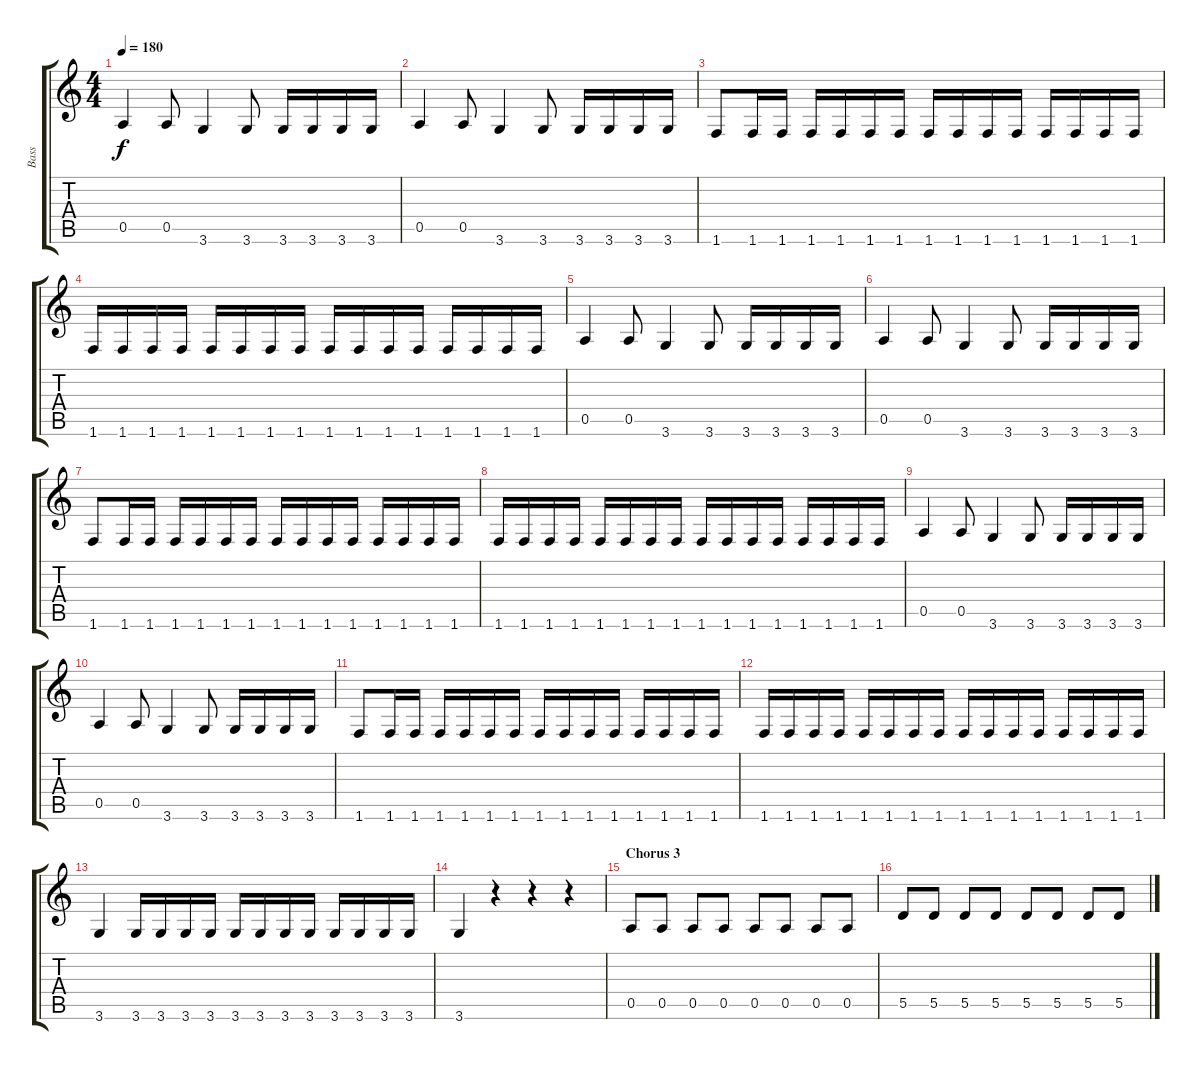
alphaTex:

\track ("Bass" "Bass") {instrument electricbassfinger}
\staff {score tabs}
\tuning (E4 B3 G3 D3 A2 E2) {hide}
\ts (4 4)
\tempo 180
\clef g2
\ks c
0.5.4{dy f} 0.5.8 3.6.4 3.6.8 3.6.16 3.6.16 3.6.16 3.6.16 |
0.5.4 0.5.8 3.6.4 3.6.8 3.6.16 3.6.16 3.6.16 3.6.16 |
1.6.8 1.6.16 1.6.16 1.6.16 1.6.16 1.6.16 1.6.16 1.6.16 1.6.16 1.6.16 1.6.16 1.6.16 1.6.16 1.6.16 1.6.16 |
1.6.16 1.6.16 1.6.16 1.6.16 1.6.16 1.6.16 1.6.16 1.6.16 1.6.16 1.6.16 1.6.16 1.6.16 1.6.16 1.6.16 1.6.16 1.6.16 |
0.5.4 0.5.8 3.6.4 3.6.8 3.6.16 3.6.16 3.6.16 3.6.16 |
0.5.4 0.5.8 3.6.4 3.6.8 3.6.16 3.6.16 3.6.16 3.6.16 |
1.6.8 1.6.16 1.6.16 1.6.16 1.6.16 1.6.16 1.6.16 1.6.16 1.6.16 1.6.16 1.6.16 1.6.16 1.6.16 1.6.16 1.6.16 |
1.6.16 1.6.16 1.6.16 1.6.16 1.6.16 1.6.16 1.6.16 1.6.16 1.6.16 1.6.16 1.6.16 1.6.16 1.6.16 1.6.16 1.6.16 1.6.16 |
0.5.4 0.5.8 3.6.4 3.6.8 3.6.16 3.6.16 3.6.16 3.6.16 |
0.5.4 0.5.8 3.6.4 3.6.8 3.6.16 3.6.16 3.6.16 3.6.16 |
1.6.8 1.6.16 1.6.16 1.6.16 1.6.16 1.6.16 1.6.16 1.6.16 1.6.16 1.6.16 1.6.16 1.6.16 1.6.16 1.6.16 1.6.16 |
1.6.16 1.6.16 1.6.16 1.6.16 1.6.16 1.6.16 1.6.16 1.6.16 1.6.16 1.6.16 1.6.16 1.6.16 1.6.16 1.6.16 1.6.16 1.6.16 |
3.6.4 3.6.16 3.6.16 3.6.16 3.6.16 3.6.16 3.6.16 3.6.16 3.6.16 3.6.16 3.6.16 3.6.16 3.6.16 |
3.6.4 r.4 r.4 r.4 |
\section ("" "Chorus 3")
0.5.8 0.5.8 0.5.8 0.5.8 0.5.8 0.5.8 0.5.8 0.5.8 |
5.5.8 5.5.8 5.5.8 5.5.8 5.5.8 5.5.8 5.5.8 5.5.8
